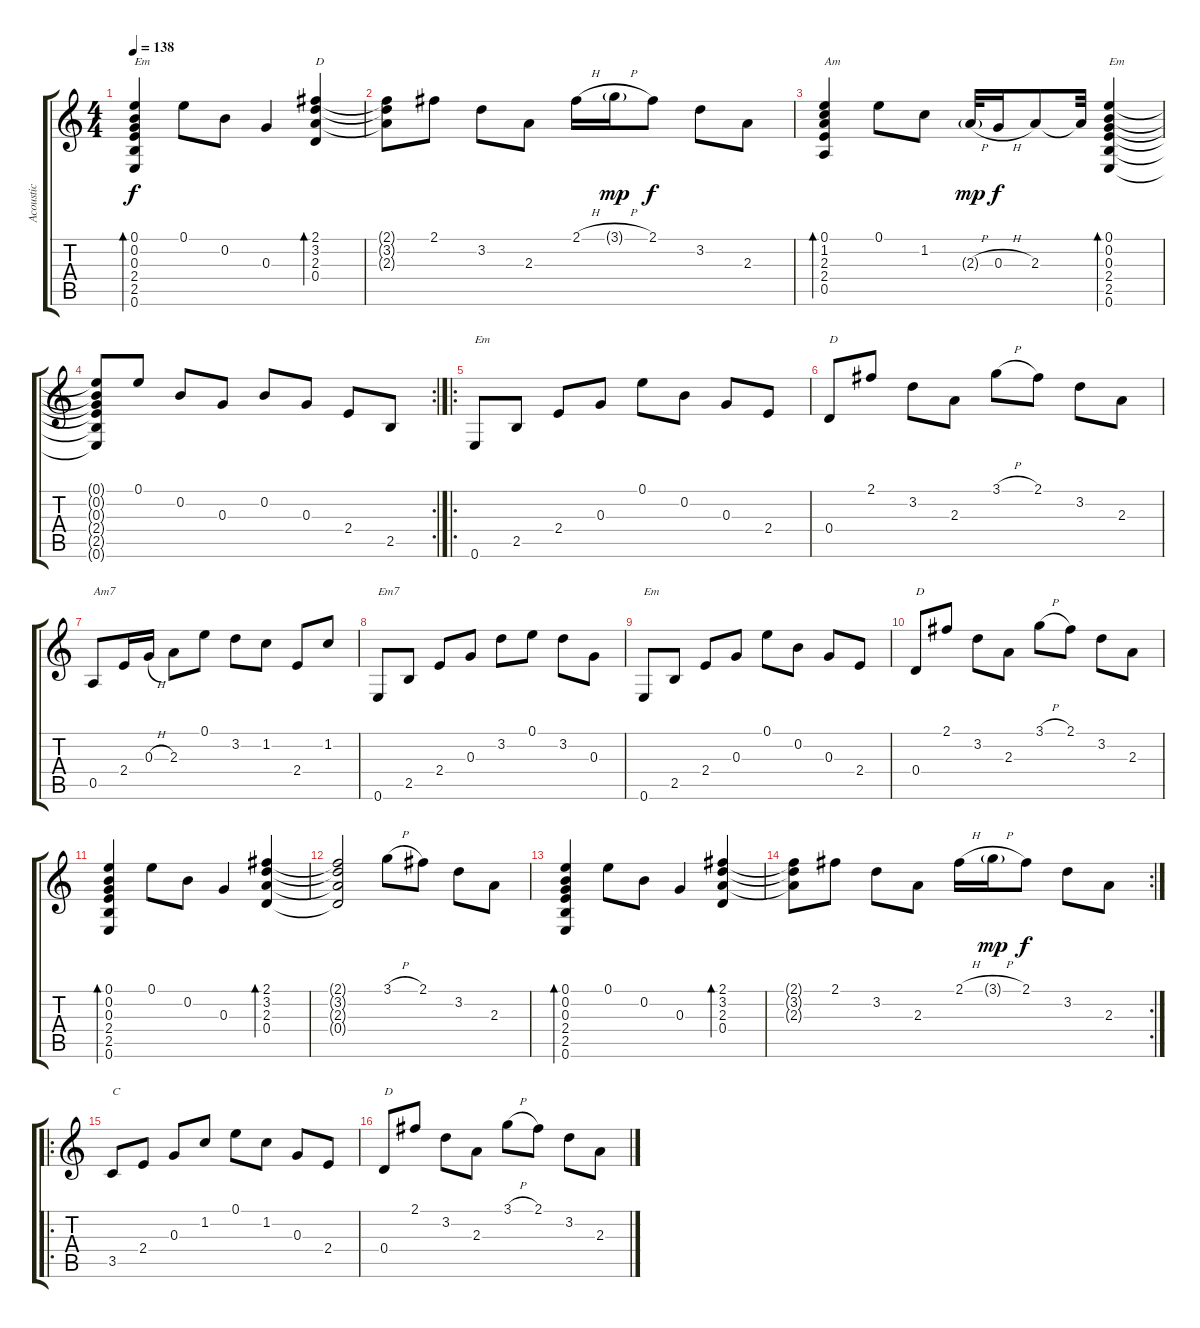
\track ("Acoustic" "Acoustic") {instrument acousticguitarsteel}
\staff {score tabs}
\tuning (E4 B3 G3 D3 A2 E2) {hide}
\ts (4 4)
\tempo 138
\clef g2
\ks c
(0.1 0.2 0.3 2.4 2.5 0.6).4{bd 60 txt "Em" dy f instrument acousticguitarsteel} 0.1.8 0.2.8 0.3.4 (2.1 3.2 2.3 0.4).4{bd 60 txt "D"} |
(2.1{t} 3.2{t} 2.3{t}).8 2.1.8 3.2.8 2.3.8 2.1{h}.16 3.1{h g}.16{dy mp} 2.1.8{dy f} 3.2.8 2.3.8 |
(0.1 1.2 2.3 2.4 0.5).4{bd 120 txt "Am"} 0.1.8 1.2.8 2.3{h g}.32{dy mp} 0.3{h}.16{dy f} 2.3.8 2.3{t}.32 (0.1 0.2 0.3 2.4 2.5 0.6).4{bd 30 txt "Em"} |
\rc 2
(0.1{t} 0.2{t} 0.3{t} 2.4{t} 2.5{t} 0.6{t}).8 0.1.8 0.2.8 0.3.8 0.2.8 0.3.8 2.4.8 2.5.8 |
\ro
0.6.8{txt "Em"} 2.5.8 2.4.8 0.3.8 0.1.8 0.2.8 0.3.8 2.4.8 |
0.4.8{txt "D"} 2.1.8 3.2.8 2.3.8 3.1{h}.8 2.1.8 3.2.8 2.3.8 |
0.5.8{txt "Am7"} 2.4.16 0.3{h}.16 2.3.8 0.1.8 3.2.8 1.2.8 2.4.8 1.2.8 |
0.6.8{txt "Em7"} 2.5.8 2.4.8 0.3.8 3.2.8 0.1.8 3.2.8 0.3.8 |
0.6.8{txt "Em"} 2.5.8 2.4.8 0.3.8 0.1.8 0.2.8 0.3.8 2.4.8 |
0.4.8{txt "D"} 2.1.8 3.2.8 2.3.8 3.1{h}.8 2.1.8 3.2.8 2.3.8 |
(0.1 0.2 0.3 2.4 2.5 0.6).4{bd 60} 0.1.8 0.2.8 0.3.4 (2.1 3.2 2.3 0.4).4{bd 60} |
(2.1{t} 3.2{t} 2.3{t} 0.4{t}).2 3.1{h}.8 2.1.8 3.2.8 2.3.8 |
(0.1 0.2 0.3 2.4 2.5 0.6).4{bd 60} 0.1.8 0.2.8 0.3.4 (2.1 3.2 2.3 0.4).4{bd 60} |
\rc 2
(2.1{t} 3.2{t} 2.3{t}).8 2.1.8 3.2.8 2.3.8 2.1{h}.16 3.1{h g}.16{dy mp} 2.1.8{dy f} 3.2.8 2.3.8 |
\ro
3.5.8{txt "C"} 2.4.8 0.3.8 1.2.8 0.1.8 1.2.8 0.3.8 2.4.8 |
0.4.8{txt "D"} 2.1.8 3.2.8 2.3.8 3.1{h}.8 2.1.8 3.2.8 2.3.8
